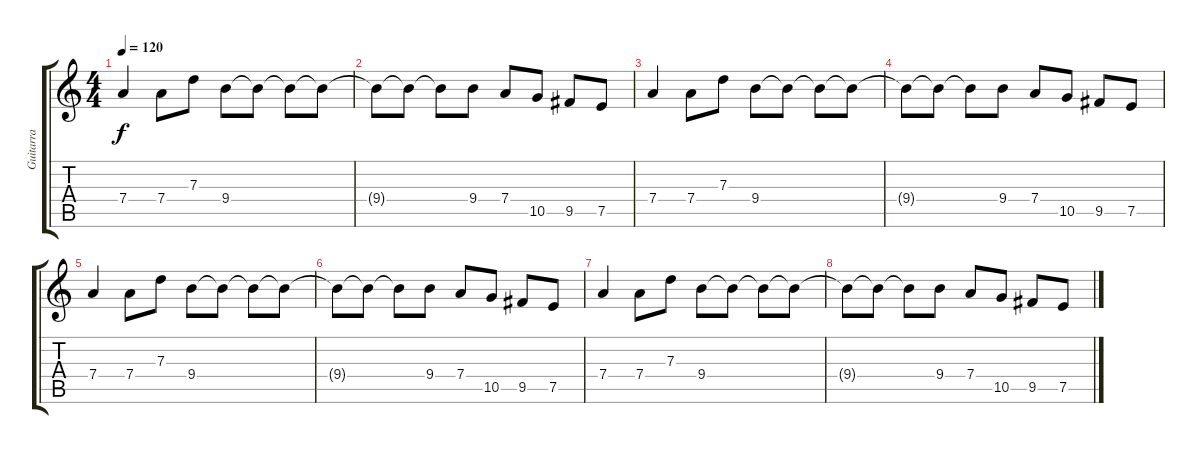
\track ("Guitarra" "Guitarra") {instrument overdrivenguitar}
\staff {score tabs}
\tuning (E4 B3 G3 D3 A2 E2) {hide}
\ts (4 4)
\tempo 120
\clef g2
\ks c
7.4.4{dy f volume 16 instrument electricguitarclean} 7.4.8 7.3.8 9.4.8 9.4{t}.8 9.4{t}.8 9.4{t}.8 |
9.4{t}.8 9.4{t}.8 9.4{t}.8 9.4.8 7.4.8 10.5.8 9.5.8 7.5.8 |
7.4.4{volume 16 instrument electricguitarclean} 7.4.8 7.3.8 9.4.8 9.4{t}.8 9.4{t}.8 9.4{t}.8 |
9.4{t}.8 9.4{t}.8 9.4{t}.8 9.4.8 7.4.8 10.5.8 9.5.8 7.5.8 |
7.4.4{volume 16 instrument electricguitarclean} 7.4.8 7.3.8 9.4.8 9.4{t}.8 9.4{t}.8 9.4{t}.8 |
9.4{t}.8 9.4{t}.8 9.4{t}.8 9.4.8 7.4.8 10.5.8 9.5.8 7.5.8 |
7.4.4{volume 16 instrument electricguitarclean} 7.4.8 7.3.8 9.4.8 9.4{t}.8 9.4{t}.8 9.4{t}.8 |
9.4{t}.8 9.4{t}.8 9.4{t}.8 9.4.8 7.4.8 10.5.8 9.5.8 7.5.8
